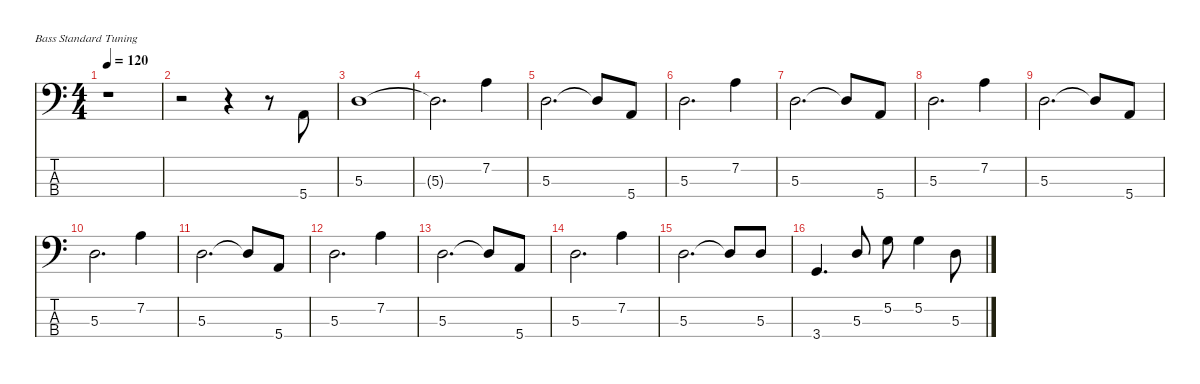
\defaultSystemsLayout 4
\hideDynamics
\bracketExtendMode nobrackets
\singleTrackTrackNamePolicy hidden
\multiTrackTrackNamePolicy hidden
\firstSystemTrackNameMode fullname
\firstSystemTrackNameOrientation horizontal
\otherSystemsTrackNameOrientation horizontal
\track ("Bass" "el.bs.") {instrument electricbassfinger}
\staff {score tabs}
\tuning (G2 D2 A1 E1)
\ts (4 4)
\tempo 120
\clef f4
\ks c
r.1{dy f instrument electricbassfinger beam Down} |
r.2{beam Down} r.4{beam Down} r.8{beam Down} 5.4.8{beam Up} |
5.3.1{beam Down} |
5.3{t}.2{d beam Down} 7.2.4{beam Down} |
5.3.2{d beam Down} 5.3{t}.8{beam Up} 5.4.8{beam Up} |
5.3.2{d beam Down} 7.2.4{beam Down} |
5.3.2{d beam Down} 5.3{t}.8{beam Up} 5.4.8{beam Up} |
5.3.2{d beam Down} 7.2.4{beam Down} |
5.3.2{d beam Down} 5.3{t}.8{beam Up} 5.4.8{beam Up} |
5.3.2{d beam Down} 7.2.4{beam Down} |
5.3.2{d beam Down} 5.3{t}.8{beam Up} 5.4.8{beam Up} |
5.3.2{d beam Down} 7.2.4{beam Down} |
5.3.2{d beam Down} 5.3{t}.8{beam Up} 5.4.8{beam Up} |
5.3.2{d beam Down} 7.2.4{beam Down} |
5.3.2{d beam Down} 5.3{t}.8{beam Up} 5.3.8{beam Up} |
3.4.4{d beam Up} 5.3.8{beam Up} 5.2.8{beam Down} 5.2.4{beam Down} 5.3.8{beam Down}
